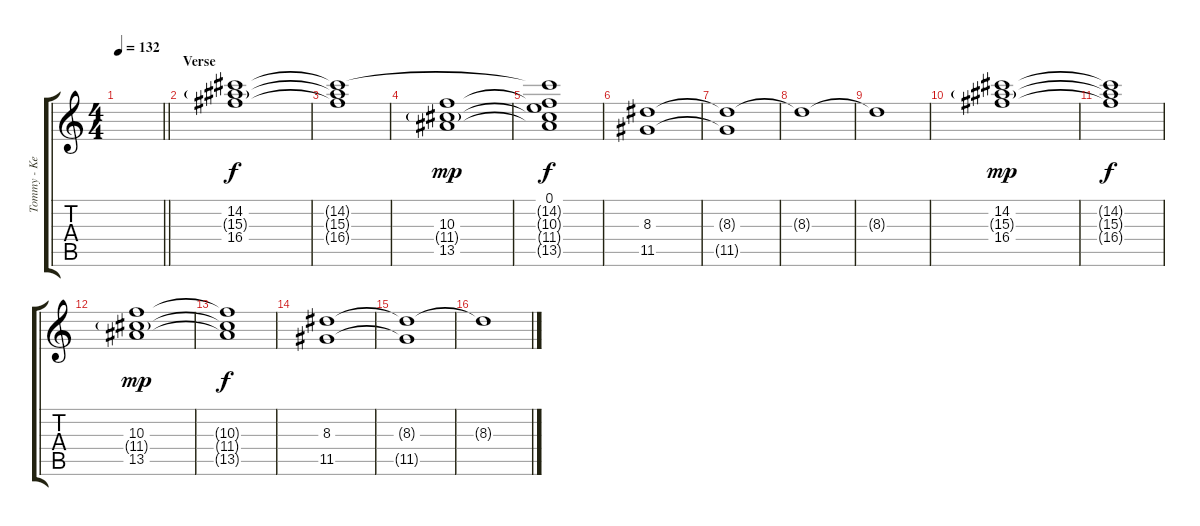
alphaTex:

\track ("Tommy - Keyboard" "Tommy - Ke") {instrument pad2warm}
\staff {score tabs}
\tuning (E5 B4 G4 D4 A3 E3) {hide}
\ts (4 4)
\tempo 132
\clef g2
\barLineRight lightlight
\ks c
|
\section ("" "Verse")
(14.2 15.3{g} 16.4).1 |
(14.2{t} 15.3{t} 16.4{t}).1{dy f} |
(10.3 11.4{g} 13.5).1{dy mp} |
(0.1 14.2{t} 10.3{t} 11.4{t} 13.5{t}).1{dy f} |
(8.3 11.5).1 |
(8.3{t} 11.5{t}).1 |
8.3{t}.1 |
8.3{t}.1 |
(14.2 15.3{g} 16.4).1{dy mp} |
(14.2{t} 15.3{t} 16.4{t}).1{dy f} |
(10.3 11.4{g} 13.5).1{dy mp} |
(10.3{t} 11.4{t} 13.5{t}).1{dy f} |
(8.3 11.5).1 |
(8.3{t} 11.5{t}).1 |
8.3{t}.1
